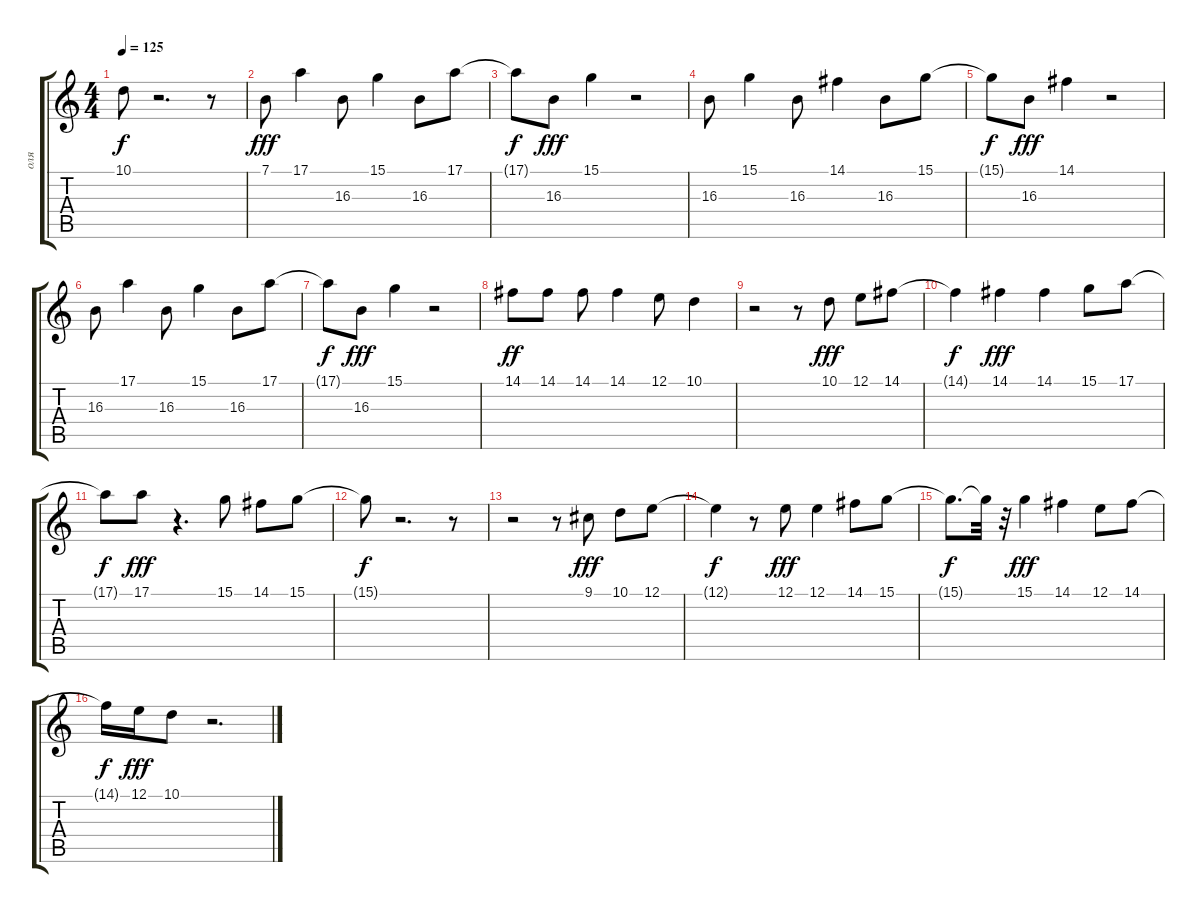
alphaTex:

\track ("оля" "оля") {instrument lead1square}
\staff {score tabs}
\tuning (E4 B3 G3 D3 A2 E2) {hide}
\ts (4 4)
\tempo 125
\clef g2
\ks c
10.1{t}.8{dy f} r.2{d} r.8 |
7.1.8{dy fff} 17.1.4 16.3.8 15.1.4 16.3.8 17.1.8 |
17.1{t}.8{dy f} 16.3.8{dy fff} 15.1.4 r.2 |
16.3.8 15.1.4 16.3.8 14.1.4 16.3.8 15.1.8 |
15.1{t}.8{dy f} 16.3.8{dy fff} 14.1.4 r.2 |
16.3.8 17.1.4 16.3.8 15.1.4 16.3.8 17.1.8 |
17.1{t}.8{dy f} 16.3.8{dy fff} 15.1.4 r.2 |
14.1.8{dy ff} 14.1.8 14.1.8 14.1.4 12.1.8 10.1.4 |
r.2 r.8 10.1.8{dy fff} 12.1.8 14.1.8 |
14.1{t}.4{dy f} 14.1.4{dy fff} 14.1.4 15.1.8 17.1.8 |
17.1{t}.8{dy f} 17.1.8{dy fff} r.4{d} 15.1.8 14.1.8 15.1.8 |
15.1{t}.8{dy f} r.2{d} r.8 |
r.2 r.8 9.1.8{dy fff} 10.1.8 12.1.8 |
12.1{t}.4{dy f} r.8 12.1.8{dy fff} 12.1.4 14.1.8 15.1.8 |
15.1{t}.8{d dy f} 15.1{t}.32 r.32 15.1.4{dy fff} 14.1.4 12.1.8 14.1.8 |
14.1{t}.16{dy f} 12.1.16{dy fff} 10.1.8 r.2{d}
